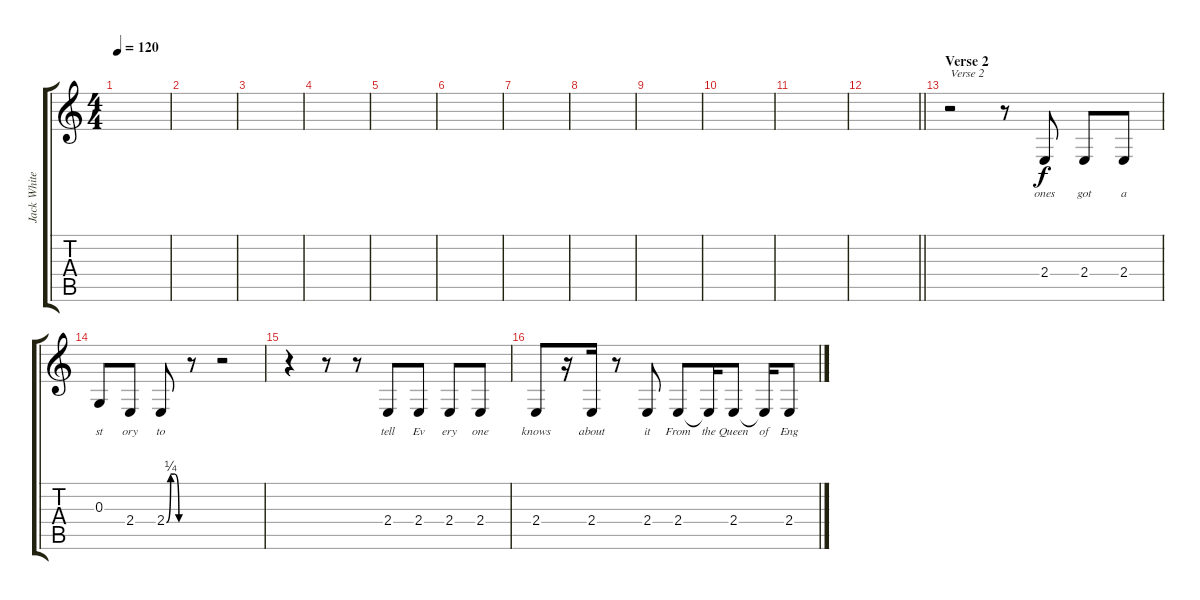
\track ("Jack White Voice" "Jack White") {instrument cello}
\staff {score tabs}
\tuning (E4 B3 G3 D3 A2 E2) {hide}
\ts (4 4)
\tempo 120
\clef g2
\ks c
|
|
|
|
|
|
|
|
|
|
|
\barLineRight lightlight
|
\section ("" "Verse 2")
r.2{txt "Verse 2"} r.8 2.4.8{lyrics (0 "ones") lyrics (1 "") lyrics (2 "") lyrics (3 "") lyrics (4 "")} 2.4.8{lyrics (0 "got") lyrics (1 "") lyrics (2 "") lyrics (3 "") lyrics (4 "")} 2.4.8{lyrics (0 "a") lyrics (1 "") lyrics (2 "") lyrics (3 "") lyrics (4 "")} |
0.3.8{lyrics (0 "st") lyrics (1 "") lyrics (2 "") lyrics (3 "") lyrics (4 "")} 2.4.8{lyrics (0 "ory") lyrics (1 "") lyrics (2 "") lyrics (3 "") lyrics (4 "")} 2.4{be (custom 0 0 15 1 30 1 45 0 60 0)}.8{lyrics (0 "to") lyrics (1 "") lyrics (2 "") lyrics (3 "") lyrics (4 "")} r.8 r.2 |
r.4 r.8 r.8 2.4.8{lyrics (0 "tell") lyrics (1 "") lyrics (2 "") lyrics (3 "") lyrics (4 "")} 2.4.8{lyrics (0 "Ev") lyrics (1 "") lyrics (2 "") lyrics (3 "") lyrics (4 "")} 2.4.8{lyrics (0 "ery") lyrics (1 "") lyrics (2 "") lyrics (3 "") lyrics (4 "")} 2.4.8{lyrics (0 "one") lyrics (1 "") lyrics (2 "") lyrics (3 "") lyrics (4 "")} |
2.4.8{lyrics (0 "knows") lyrics (1 "") lyrics (2 "") lyrics (3 "") lyrics (4 "")} r.16 2.4.16{lyrics (0 "about") lyrics (1 "") lyrics (2 "") lyrics (3 "") lyrics (4 "")} r.8 2.4.8{lyrics (0 "it") lyrics (1 "") lyrics (2 "") lyrics (3 "") lyrics (4 "")} 2.4.8{lyrics (0 "From") lyrics (1 "") lyrics (2 "") lyrics (3 "") lyrics (4 "")} 2.4{t}.16{lyrics (0 "the") lyrics (1 "") lyrics (2 "") lyrics (3 "") lyrics (4 "")} 2.4.8{lyrics (0 "Queen") lyrics (1 "") lyrics (2 "") lyrics (3 "") lyrics (4 "")} 2.4{t}.16{lyrics (0 "of") lyrics (1 "") lyrics (2 "") lyrics (3 "") lyrics (4 "")} 2.4.8{lyrics (0 "Eng") lyrics (1 "") lyrics (2 "") lyrics (3 "") lyrics (4 "")}
